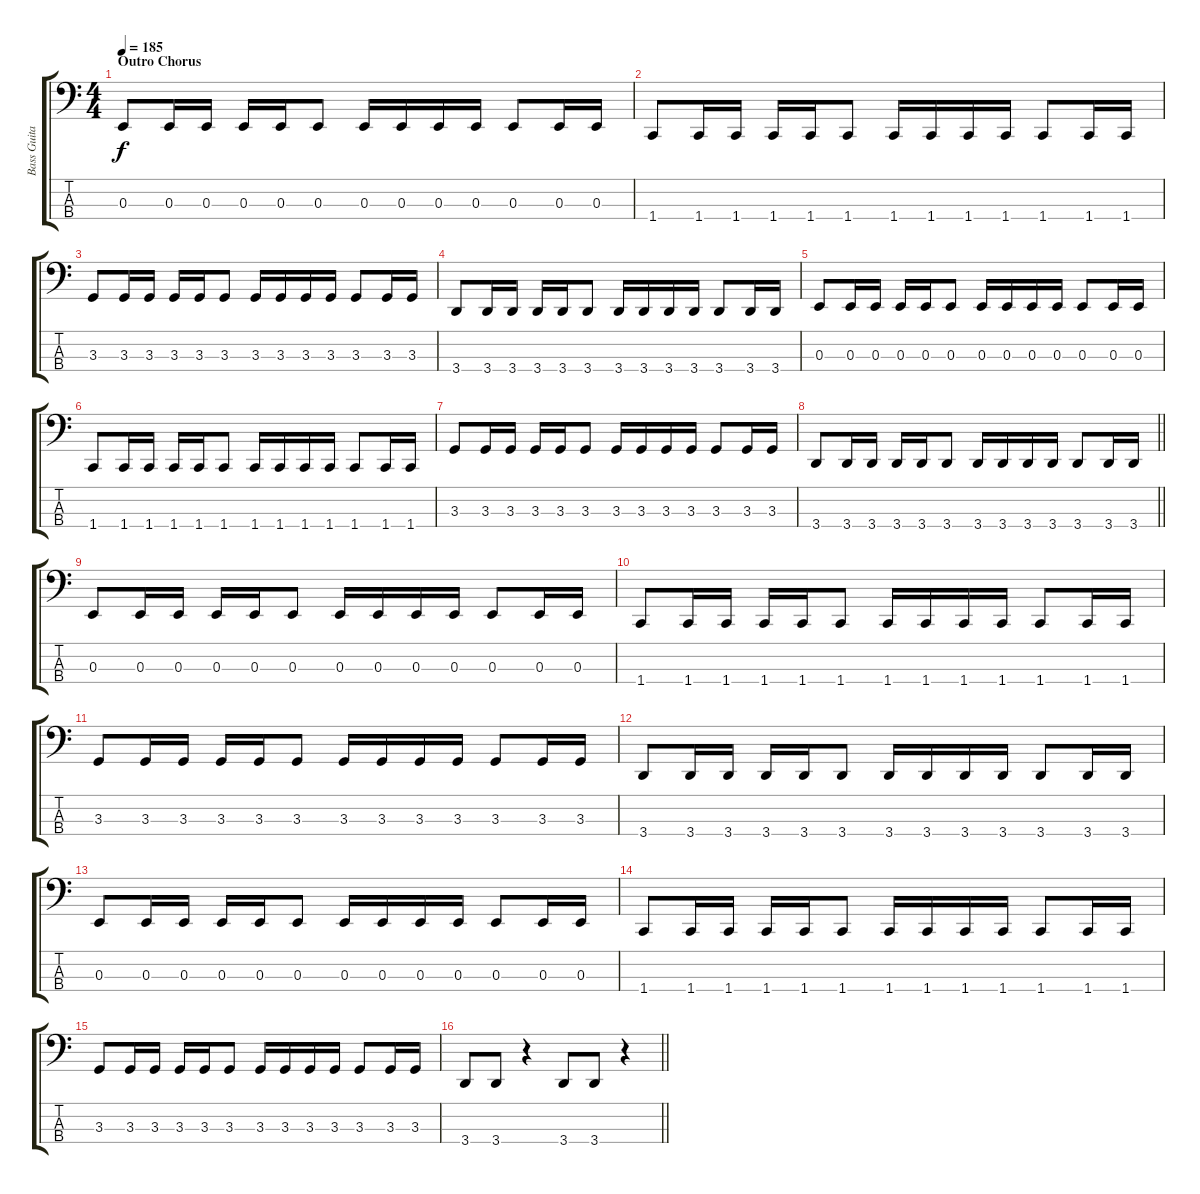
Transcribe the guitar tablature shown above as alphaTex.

\track ("Bass Guitar" "Bass Guita") {instrument electricbassfinger}
\staff {score tabs}
\tuning (D2 A1 E1 B0) {hide}
\ts (4 4)
\section ("" "Outro Chorus")
\tempo 185
\clef f4
\ks c
0.3.8{dy f} 0.3.16 0.3.16 0.3.16 0.3.16 0.3.8 0.3.16 0.3.16 0.3.16 0.3.16 0.3.8 0.3.16 0.3.16 |
1.4.8 1.4.16 1.4.16 1.4.16 1.4.16 1.4.8 1.4.16 1.4.16 1.4.16 1.4.16 1.4.8 1.4.16 1.4.16 |
3.3.8 3.3.16 3.3.16 3.3.16 3.3.16 3.3.8 3.3.16 3.3.16 3.3.16 3.3.16 3.3.8 3.3.16 3.3.16 |
3.4.8 3.4.16 3.4.16 3.4.16 3.4.16 3.4.8 3.4.16 3.4.16 3.4.16 3.4.16 3.4.8 3.4.16 3.4.16 |
0.3.8 0.3.16 0.3.16 0.3.16 0.3.16 0.3.8 0.3.16 0.3.16 0.3.16 0.3.16 0.3.8 0.3.16 0.3.16 |
1.4.8 1.4.16 1.4.16 1.4.16 1.4.16 1.4.8 1.4.16 1.4.16 1.4.16 1.4.16 1.4.8 1.4.16 1.4.16 |
3.3.8 3.3.16 3.3.16 3.3.16 3.3.16 3.3.8 3.3.16 3.3.16 3.3.16 3.3.16 3.3.8 3.3.16 3.3.16 |
\barLineRight lightlight
3.4.8 3.4.16 3.4.16 3.4.16 3.4.16 3.4.8 3.4.16 3.4.16 3.4.16 3.4.16 3.4.8 3.4.16 3.4.16 |
0.3.8 0.3.16 0.3.16 0.3.16 0.3.16 0.3.8 0.3.16 0.3.16 0.3.16 0.3.16 0.3.8 0.3.16 0.3.16 |
1.4.8 1.4.16 1.4.16 1.4.16 1.4.16 1.4.8 1.4.16 1.4.16 1.4.16 1.4.16 1.4.8 1.4.16 1.4.16 |
3.3.8 3.3.16 3.3.16 3.3.16 3.3.16 3.3.8 3.3.16 3.3.16 3.3.16 3.3.16 3.3.8 3.3.16 3.3.16 |
3.4.8 3.4.16 3.4.16 3.4.16 3.4.16 3.4.8 3.4.16 3.4.16 3.4.16 3.4.16 3.4.8 3.4.16 3.4.16 |
0.3.8 0.3.16 0.3.16 0.3.16 0.3.16 0.3.8 0.3.16 0.3.16 0.3.16 0.3.16 0.3.8 0.3.16 0.3.16 |
1.4.8 1.4.16 1.4.16 1.4.16 1.4.16 1.4.8 1.4.16 1.4.16 1.4.16 1.4.16 1.4.8 1.4.16 1.4.16 |
3.3.8 3.3.16 3.3.16 3.3.16 3.3.16 3.3.8 3.3.16 3.3.16 3.3.16 3.3.16 3.3.8 3.3.16 3.3.16 |
\barLineRight lightlight
3.4.8 3.4.8 r.4 3.4.8 3.4.8 r.4
